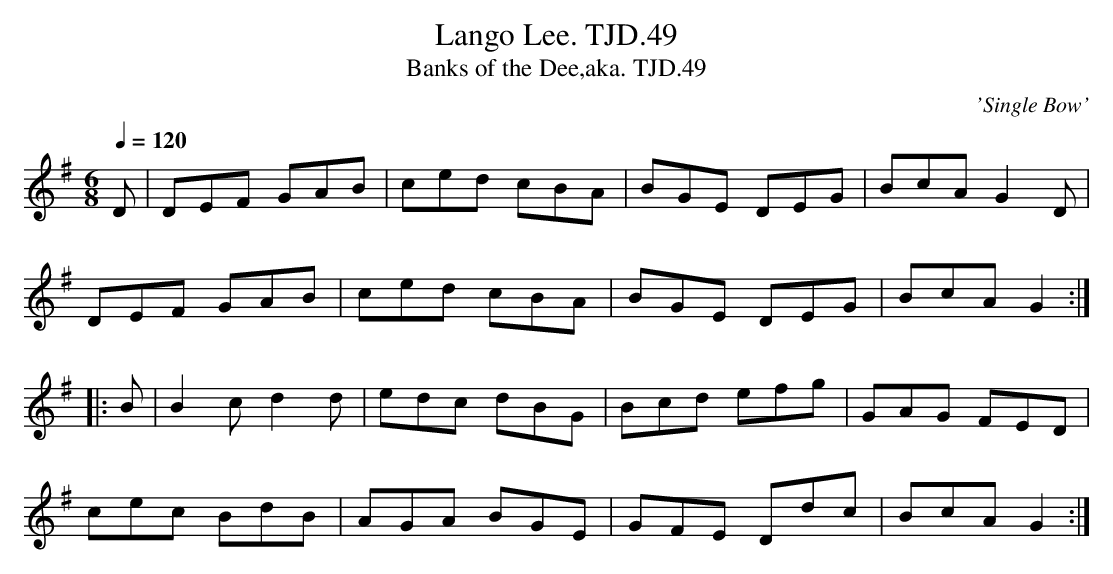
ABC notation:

X:1
T:Lango Lee. TJD.49
T:Banks of the Dee,aka. TJD.49
M:6/8
L:1/8
Q:1/4=120
C:'Single Bow'
K:G
D|DEF GAB|ced cBA|BGE DEG|BcA G2D|
DEF GAB|ced cBA|BGE DEG|BcAG2:|
|:B|B2cd2d|edc dBG|Bcd efg|GAG FED|
cec BdB|AGA BGE|GFE Ddc|BcAG2:|
